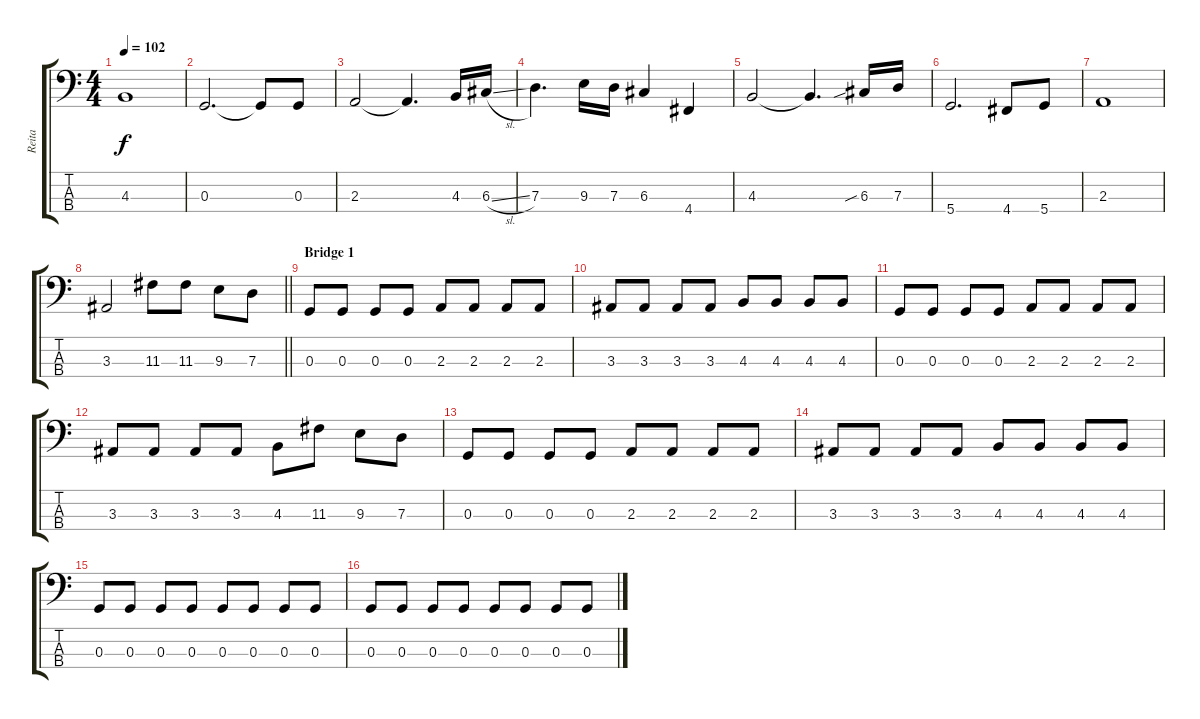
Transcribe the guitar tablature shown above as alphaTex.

\track ("Reita" "Reita") {solo instrument electricbassfinger}
\staff {score tabs}
\tuning (F2 C2 G1 D1) {hide}
\ts (4 4)
\tempo 102
\clef f4
\ks c
4.3.1{dy f} |
0.3.2{d} 0.3{t}.8 0.3.8 |
2.3.2 2.3{t}.4{d} 4.3.16 6.3{sl}.16 |
7.3.4{d} 9.3.16 7.3.16 6.3.4 4.4.4 |
4.3.2 4.3{t}.4{d} 6.3{sib}.16 7.3.16 |
5.4.2{d} 4.4.8 5.4.8 |
2.3.1 |
\barLineRight lightlight
3.3.2 11.3.8 11.3.8 9.3.8 7.3.8 |
\section ("" "Bridge 1")
0.3.8 0.3.8 0.3.8 0.3.8 2.3.8 2.3.8 2.3.8 2.3.8 |
3.3.8 3.3.8 3.3.8 3.3.8 4.3.8 4.3.8 4.3.8 4.3.8 |
0.3.8 0.3.8 0.3.8 0.3.8 2.3.8 2.3.8 2.3.8 2.3.8 |
3.3.8 3.3.8 3.3.8 3.3.8 4.3.8 11.3.8 9.3.8 7.3.8 |
0.3.8 0.3.8 0.3.8 0.3.8 2.3.8 2.3.8 2.3.8 2.3.8 |
3.3.8 3.3.8 3.3.8 3.3.8 4.3.8 4.3.8 4.3.8 4.3.8 |
0.3.8 0.3.8 0.3.8 0.3.8 0.3.8 0.3.8 0.3.8 0.3.8 |
0.3.8 0.3.8 0.3.8 0.3.8 0.3.8 0.3.8 0.3.8 0.3.8
